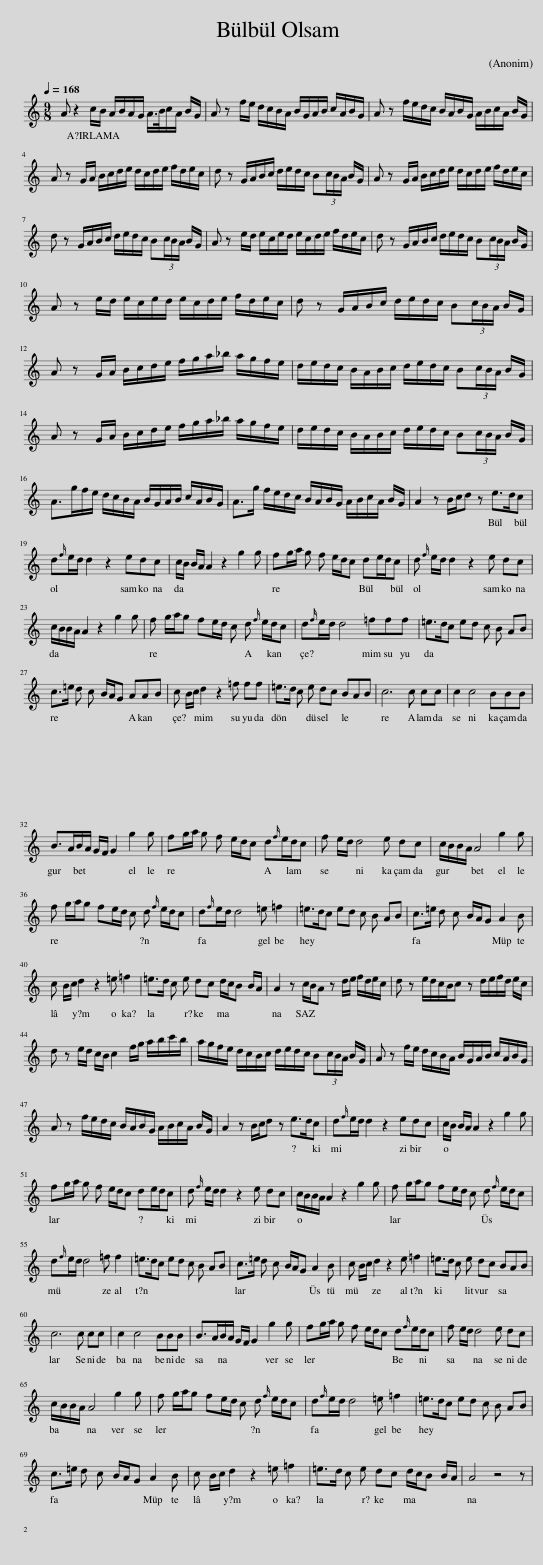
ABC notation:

X:1
L:1/8
Q:1/4=168
M:9/8
I:linebreak $
K:C
V:1 treble
V:1
 A z2 c/B/ A/B/A/G/ A/>B/c/A/ B/G/ | A z f/e/ d/c/B/A/ B/G/A/B/ c/A/B/G/ | A z f/e/d/c/ B/A/B/G/ A/B/c/A/ B/G/ |$ A z G/A/ B/c/d/e/ d/c/d/e/ f/d/e/c/ | d z G/A/B/c/ d/e/d/c/ B(3c/B/A/ B/G/ | %5
 A z G/A/ B/c/d/e/ d/c/d/e/ f/d/e/c/ |$ d z G/A/B/c/ d/e/d/c/ B(3c/B/A/ B/G/ | A z e/d/ e/c/e/d/ e/c/d/e/ f/d/e/c/ | d z G/A/B/c/ d/e/d/c/ B(3c/B/A/ B/G/ |$ A z e/d/ e/c/e/d/ e/c/d/e/ f/d/e/c/ | %10
 d z G/A/B/c/ d/e/d/c/ B(3c/B/A/ B/G/ |$ A z G/A/ B/c/d/e/ f/g/a/_b/ a/g/f/e/ | d/e/d/c/ B/A/B/c/ d/e/d/c/ B(3c/B/A/ B/G/ |$ A z G/A/ B/c/d/e/ f/g/a/_b/ a/g/f/e/ | d/e/d/c/ B/A/B/c/ d/e/d/c/ B(3c/B/A/ B/G/ |$ %15
 A>gf/e/ d/c/B/A/ B/G/A/B/ c/A/B/G/ | A>g f/e/d/c/ B/A/B/G/ A/B/c/A/ B/G/ | A2 z B/c/d z e>dc |$ d{f}e/d/ d2 z2 edc | c/B/ B/A/ A2 z2 g2 g | %20
 fg/a/ g f e/d/c de/d/c | d{f} e/d/ d2 z2 e dc |$ c/B/B/A/ A2 z2 g2 g | f g/a/g fe/d/ c d{f} e/d/c | d{f}e/d/ d4 =fff | %25
 =e>dc ed c B AB |$ c>=e d c B/A/G AAB | c B/c/ d2 z2 =f ff | =e>d c e dc BAB | c6 c cc | %30
 c2 c4 BBB |$ B>AB/A/ G/F/ G2 g2 g | fg/a/ g f e/d/c d{f}e/d/c | f e/d/ d4 e dc | c/B/B/A/ A4 g2 g |$ %35
 f g/a/g fe/d/ c d{f} e/d/c | d{f}e/d/ d4 =e =f2 | =e>dc ed c B AB | c>=e d c B/A/G A2 B |$ c B/c/ d2 z2 =e =f2 | %40
 =e>d c e dc d/c/B B/A/ | A2 z c/B/A z d/e/ f/d/e/c/ | d z e/d/c/B/c z d/e/f/d/ e/c/ |$ d z e/d/ c/B/ c2 f/g/ a/b/c'/b/ | a/g/f/e/ d/c/B/c/ d/e/d/c/ B(3c/B/A/ B/G/ | %45
 A z f/e/ d/c/B/A/ B/G/A/B/ c/A/B/G/ |$ A z f/e/d/c/ B/A/B/G/ A/B/c/A/ B/G/ | A2 z B/c/d z e>dc | d{f}e/d/ d2 z2 edc | c/B/ B/A/ A2 z2 g2 g |$ %50
 fg/a/ g f e/d/c de/d/c | d{f} e/d/ d2 z2 e dc | c/B/B/A/ A2 z2 g2 g | f g/a/g fe/d/ c d{f} e/d/c |$ d{f}e/d/ d4 =f f2 | %55
 =e>dc ed c B AB | c>=e d c B/A/G A2 B | c B/c/ d2 z2 e =f2 | =e>d c e dc BAB |$ c6 c cc | %60
 c2 c4 BBB | B>AB/A/ G/F/ G2 g2 g | fg/a/ g f e/d/c d{f}e/d/c | f e/d/ d4 e dc |$ c/B/B/A/ A4 g2 g | %65
 f g/a/g fe/d/ c d{f} e/d/c | d{f}e/d/ d4 =e =f2 | =e>dc ed c B AB |$ c>=e d c B/A/G A2 B | c B/c/ d2 z2 =e =f2 | %70
 =e>d c e dc d/c/B B/A/ | A4 z4 z | %72
